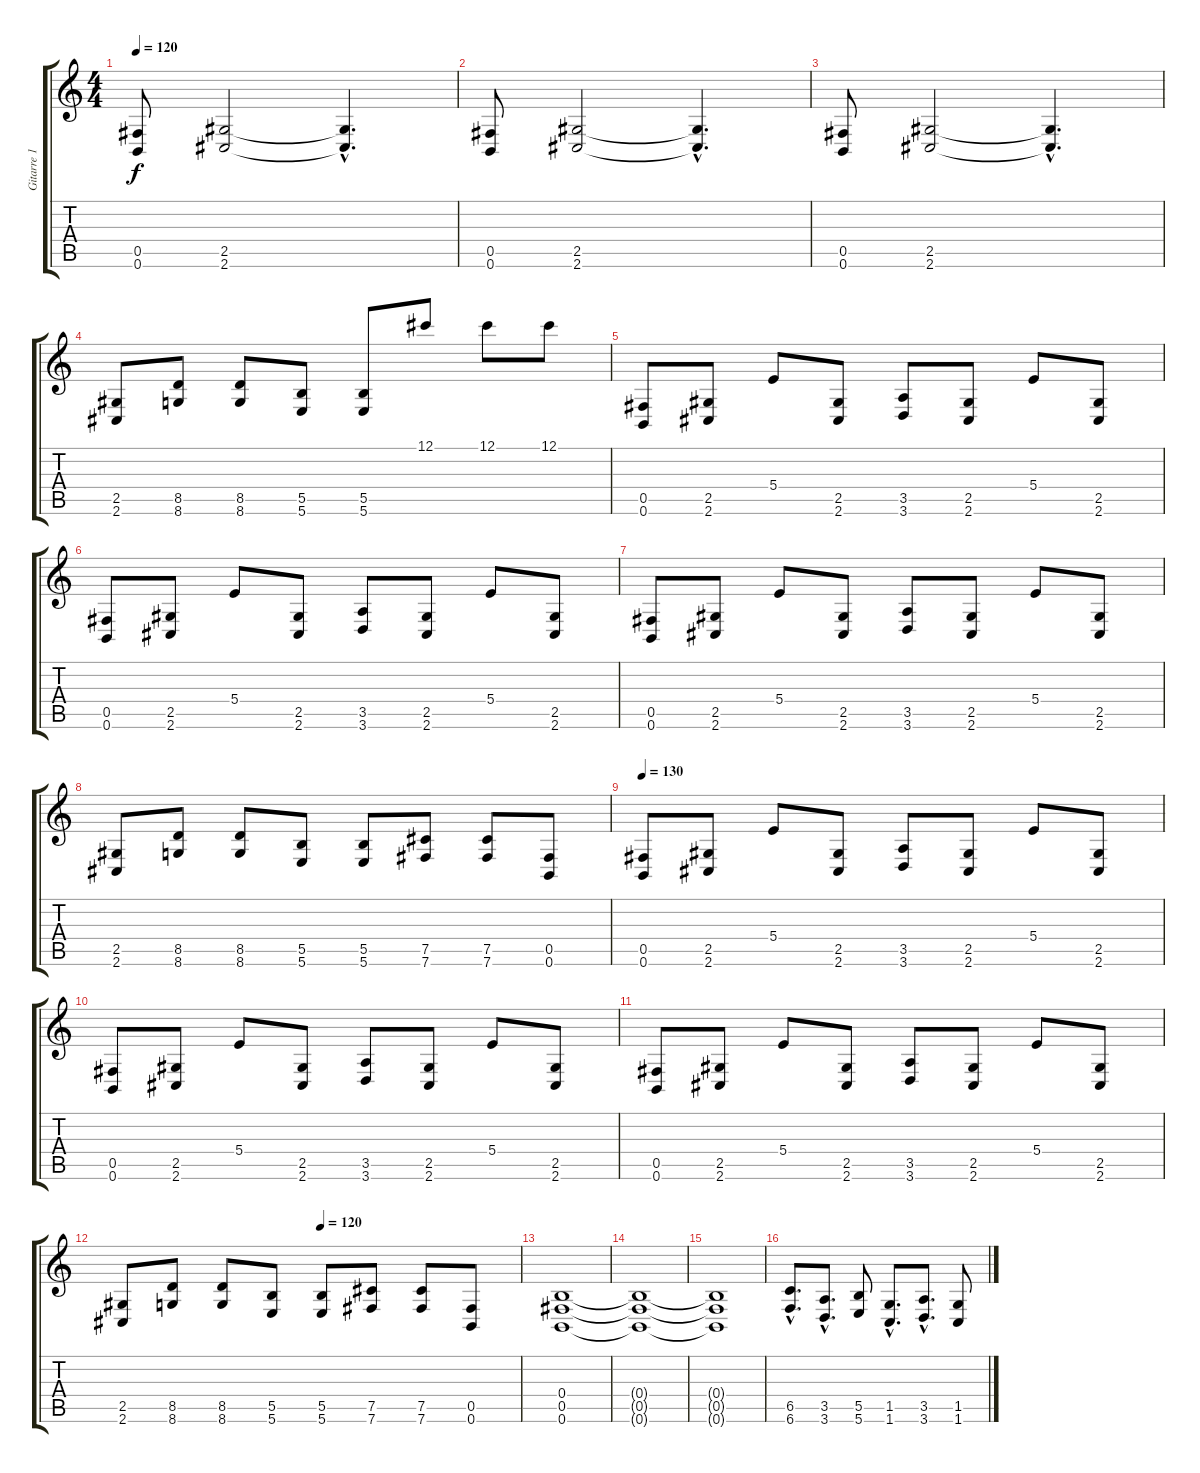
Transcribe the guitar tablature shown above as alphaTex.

\track ("Gitarre 1" "Gitarre 1") {instrument distortionguitar}
\staff {score tabs}
\tuning (Db4 Ab3 E3 B2 Gb2 B1) {hide}
\ts (4 4)
\tempo 120
\clef g2
\ks c
(0.5 0.6).8{dy f} (2.5 2.6).2 (2.5{hac t} 2.6{hac t}).4{d} |
(0.5 0.6).8 (2.5 2.6).2 (2.5{hac t} 2.6{hac t}).4{d} |
(0.5 0.6).8 (2.5 2.6).2 (2.5{hac t} 2.6{hac t}).4{d} |
(2.5 2.6).8 (8.5 8.6).8 (8.5 8.6).8 (5.5 5.6).8 (5.5 5.6).8 12.1.8{instrument guitarharmonics} 12.1.8 12.1.8 |
(0.5 0.6).8{instrument distortionguitar} (2.5 2.6).8 5.4.8{instrument guitarharmonics} (2.5 2.6).8{instrument distortionguitar} (3.5 3.6).8 (2.5 2.6).8 5.4.8{instrument guitarharmonics} (2.5 2.6).8{instrument distortionguitar} |
(0.5 0.6).8 (2.5 2.6).8 5.4.8{instrument guitarharmonics} (2.5 2.6).8{instrument distortionguitar} (3.5 3.6).8 (2.5 2.6).8 5.4.8{instrument guitarharmonics} (2.5 2.6).8{instrument distortionguitar} |
(0.5 0.6).8 (2.5 2.6).8 5.4.8{instrument guitarharmonics} (2.5 2.6).8{instrument distortionguitar} (3.5 3.6).8 (2.5 2.6).8 5.4.8{instrument guitarharmonics} (2.5 2.6).8{instrument distortionguitar} |
(2.5 2.6).8 (8.5 8.6).8 (8.5 8.6).8 (5.5 5.6).8 (5.5 5.6).8 (7.5 7.6).8 (7.5 7.6).8 (0.5 0.6).8 |
\tempo 130
(0.5 0.6).8 (2.5 2.6).8 5.4.8{instrument guitarharmonics} (2.5 2.6).8{instrument distortionguitar} (3.5 3.6).8 (2.5 2.6).8 5.4.8{instrument guitarharmonics} (2.5 2.6).8{instrument distortionguitar} |
(0.5 0.6).8 (2.5 2.6).8 5.4.8{instrument guitarharmonics} (2.5 2.6).8{instrument distortionguitar} (3.5 3.6).8 (2.5 2.6).8 5.4.8{instrument guitarharmonics} (2.5 2.6).8{instrument distortionguitar} |
(0.5 0.6).8 (2.5 2.6).8 5.4.8{instrument guitarharmonics} (2.5 2.6).8{instrument distortionguitar} (3.5 3.6).8 (2.5 2.6).8 5.4.8{instrument guitarharmonics} (2.5 2.6).8{instrument distortionguitar} |
\tempo (120 0.5)
(2.5 2.6).8 (8.5 8.6).8 (8.5 8.6).8 (5.5 5.6).8 (5.5 5.6).8 (7.5 7.6).8 (7.5 7.6).8 (0.5 0.6).8 |
(0.4 0.5 0.6).1 |
(0.4{t} 0.5{t} 0.6{t}).1 |
(0.4{t} 0.5{t} 0.6{t}).1 |
(6.5{hac} 6.6{hac}).8{d} (3.5{hac} 3.6{hac}).8{d} (5.5 5.6).8 (1.5{hac} 1.6{hac}).8{d} (3.5{hac} 3.6{hac}).8{d} (1.5 1.6).8
